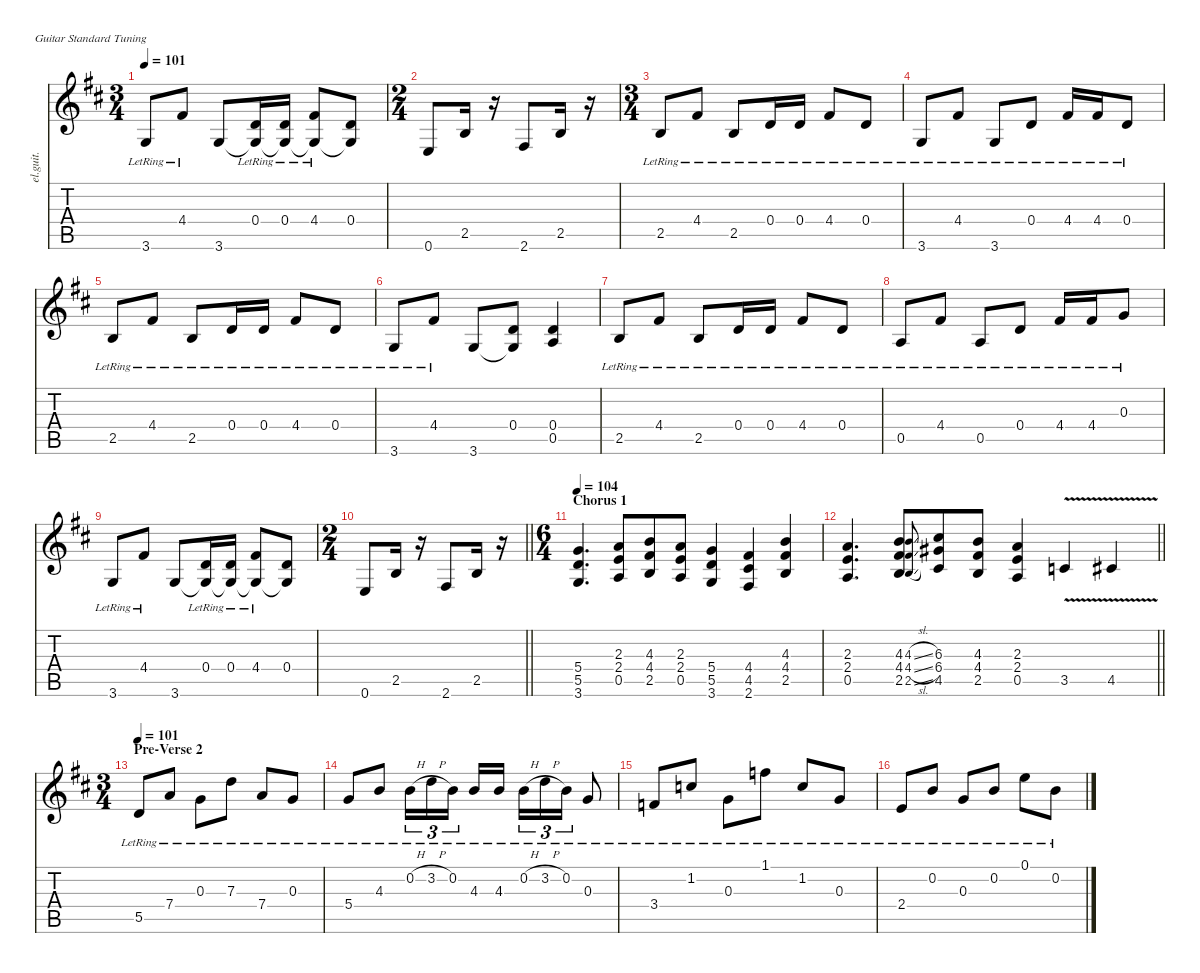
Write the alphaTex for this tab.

\defaultSystemsLayout 4
\hideDynamics
\bracketExtendMode nobrackets
\otherSystemsTrackNameOrientation horizontal
\track ("Guitar 1" "el.guit.") {defaultSystemsLayout 32 instrument electricguitarclean}
\staff {score tabs}
\tuning (E4 B3 G3 D3 A2 E2)
\ts (3 4)
\tempo 101
\clef g2
\ks bminor
3.6{lr acc forcenatural}.8{dy f beam Up} 4.4{lr acc #}.8{beam Up} 3.6{acc forcenatural}.8{beam Up} (0.4{lr acc forcenatural} 3.6{t acc forcenatural}).16{beam Up} (0.4{lr acc forcenatural} 3.6{t acc forcenatural}).16{beam Up} (4.4{lr acc #} 3.6{t acc forcenatural}).8{beam Up} (0.4{acc forcenatural} 3.6{t acc forcenatural}).8{beam Up} |
\ts (2 4)
\beaming (8 2 2)
0.6{acc forcenatural}.8{beam Up} 2.5{acc forcenatural}.16{beam Up} r.16{beam Up} 2.6{acc #}.8{beam Up} 2.5{acc forcenatural}.16{beam Up} r.16{beam Up} |
\ts (3 4)
\beaming (8 2 2 2)
2.5{lr acc forcenatural}.8{beam Up} 4.4{lr acc #}.8{beam Up} 2.5{lr acc forcenatural}.8{beam Up} 0.4{lr acc forcenatural}.16{beam Up} 0.4{lr acc forcenatural}.16{beam Up} 4.4{lr acc #}.8{beam Up} 0.4{lr acc forcenatural}.8{beam Up} |
3.6{lr acc forcenatural}.8{beam Up} 4.4{lr acc #}.8{beam Up} 3.6{lr acc forcenatural}.8{beam Up} 0.4{lr acc forcenatural}.8{beam Up} 4.4{lr acc #}.16{beam Up} 4.4{lr acc #}.16{beam Up} 0.4{lr acc forcenatural}.8{beam Up} |
2.5{lr acc forcenatural}.8{beam Up} 4.4{lr acc #}.8{beam Up} 2.5{lr acc forcenatural}.8{beam Up} 0.4{lr acc forcenatural}.16{beam Up} 0.4{lr acc forcenatural}.16{beam Up} 4.4{lr acc #}.8{beam Up} 0.4{lr acc forcenatural}.8{beam Up} |
3.6{lr acc forcenatural}.8{beam Up} 4.4{lr acc #}.8{beam Up} 3.6{acc forcenatural}.8{beam Up} (0.4{acc forcenatural} 3.6{t acc forcenatural}).8{beam Up} (0.4{acc forcenatural} 0.5{acc forcenatural}).4{beam Up} |
2.5{lr acc forcenatural}.8{beam Up} 4.4{lr acc #}.8{beam Up} 2.5{lr acc forcenatural}.8{beam Up} 0.4{lr acc forcenatural}.16{beam Up} 0.4{lr acc forcenatural}.16{beam Up} 4.4{lr acc #}.8{beam Up} 0.4{lr acc forcenatural}.8{beam Up} |
0.5{lr acc forcenatural}.8{beam Up} 4.4{lr acc #}.8{beam Up} 0.5{lr acc forcenatural}.8{beam Up} 0.4{lr acc forcenatural}.8{beam Up} 4.4{lr acc #}.16{beam Up} 4.4{lr acc #}.16{beam Up} 0.3{lr acc forcenatural}.8{beam Up} |
3.6{lr acc forcenatural}.8{beam Up} 4.4{lr acc #}.8{beam Up} 3.6{acc forcenatural}.8{beam Up} (0.4{lr acc forcenatural} 3.6{t acc forcenatural}).16{beam Up} (0.4{lr acc forcenatural} 3.6{t acc forcenatural}).16{beam Up} (4.4{lr acc #} 3.6{t acc forcenatural}).8{beam Up} (0.4{acc forcenatural} 3.6{t acc forcenatural}).8{beam Up} |
\ts (2 4)
\beaming (8 2 2)
\barLineRight lightlight
0.6{acc forcenatural}.8{beam Up} 2.5{acc forcenatural}.16{beam Up} r.16{beam Up} 2.6{acc #}.8{beam Up} 2.5{acc forcenatural}.16{beam Up} r.16{beam Up} |
\ts (6 4)
\beaming (8 6 6)
\section ("" "Chorus 1")
\tempo 104
(5.4{acc forcenatural} 5.5{acc forcenatural} 3.6{acc forcenatural}).4{d instrument distortionguitar beam Up} (2.3{acc forcenatural} 2.4{acc forcenatural} 0.5{acc forcenatural}).8{beam Up} (4.3{acc forcenatural} 4.4{acc #} 2.5{acc forcenatural}).8{beam Up} (2.3{acc forcenatural} 2.4{acc forcenatural} 0.5{acc forcenatural}).8{beam Up} (5.4{acc forcenatural} 5.5{acc forcenatural} 3.6{acc forcenatural}).4{beam Up} (4.4{acc #} 4.5{acc #} 2.6{acc #}).4{beam Up} (4.3{acc forcenatural} 4.4{acc #} 2.5{acc forcenatural}).4{beam Up} |
\barLineRight lightlight
(2.3{acc forcenatural} 2.4{acc forcenatural} 0.5{acc forcenatural}).4{d beam Up} (4.3{acc forcenatural} 4.4{acc #} 2.5{acc forcenatural}).8{beam Up} (4.3{sl acc forcenatural} 4.4{sl acc #} 2.5{sl acc forcenatural}).8{gr onbeat dy mf beam Up} (6.3{acc #} 6.4{acc #} 4.5{acc #}).8{dy f beam Up} (4.3{acc forcenatural} 4.4{acc #} 2.5{acc forcenatural}).8{beam Up} (2.3{acc forcenatural} 2.4{acc forcenatural} 0.5{acc forcenatural}).4{beam Up} 3.5{v acc forcenatural}.4{beam Up} 4.5{v acc #}.4{beam Up} |
\ts (3 4)
\beaming (8 2 2 2)
\section ("" "Pre-Verse 2")
\tempo 101
5.5{lr acc forcenatural}.8{instrument electricguitarclean beam Up} 7.4{lr acc forcenatural}.8{beam Up} 0.3{lr acc forcenatural}.8{beam Down} 7.3{lr acc forcenatural}.8{beam Down} 7.4{lr acc forcenatural}.8{beam Up} 0.3{lr acc forcenatural}.8{beam Up} |
5.4{lr acc forcenatural}.8{beam Up} 4.3{lr acc forcenatural}.8{beam Up} 0.2{h lr acc forcenatural}.16{tu (3 2) beam Down} 3.2{h lr acc forcenatural}.16{tu (3 2) beam Down} 0.2{lr acc forcenatural}.16{tu (3 2) beam Down} 4.3{lr acc forcenatural}.16{beam Up} 4.3{lr acc forcenatural}.16{beam Up} 0.2{h lr acc forcenatural}.16{tu (3 2) beam Down} 3.2{h lr acc forcenatural}.16{tu (3 2) beam Down} 0.2{lr acc forcenatural}.16{tu (3 2) beam Down} 0.3{lr acc forcenatural}.8{beam Up} |
3.4{lr acc forcenatural}.8{beam Up} 1.2{lr acc forcenatural}.8{beam Up} 0.3{lr acc forcenatural}.8{beam Down} 1.1{lr acc forcenatural}.8{beam Down} 1.2{lr acc forcenatural}.8{beam Up} 0.3{lr acc forcenatural}.8{beam Up} |
2.4{lr acc forcenatural}.8{beam Up} 0.2{lr acc forcenatural}.8{beam Up} 0.3{lr acc forcenatural}.8{beam Up} 0.2{lr acc forcenatural}.8{beam Up} 0.1{lr acc forcenatural}.8{beam Down} 0.2{lr acc forcenatural}.8{beam Down}
